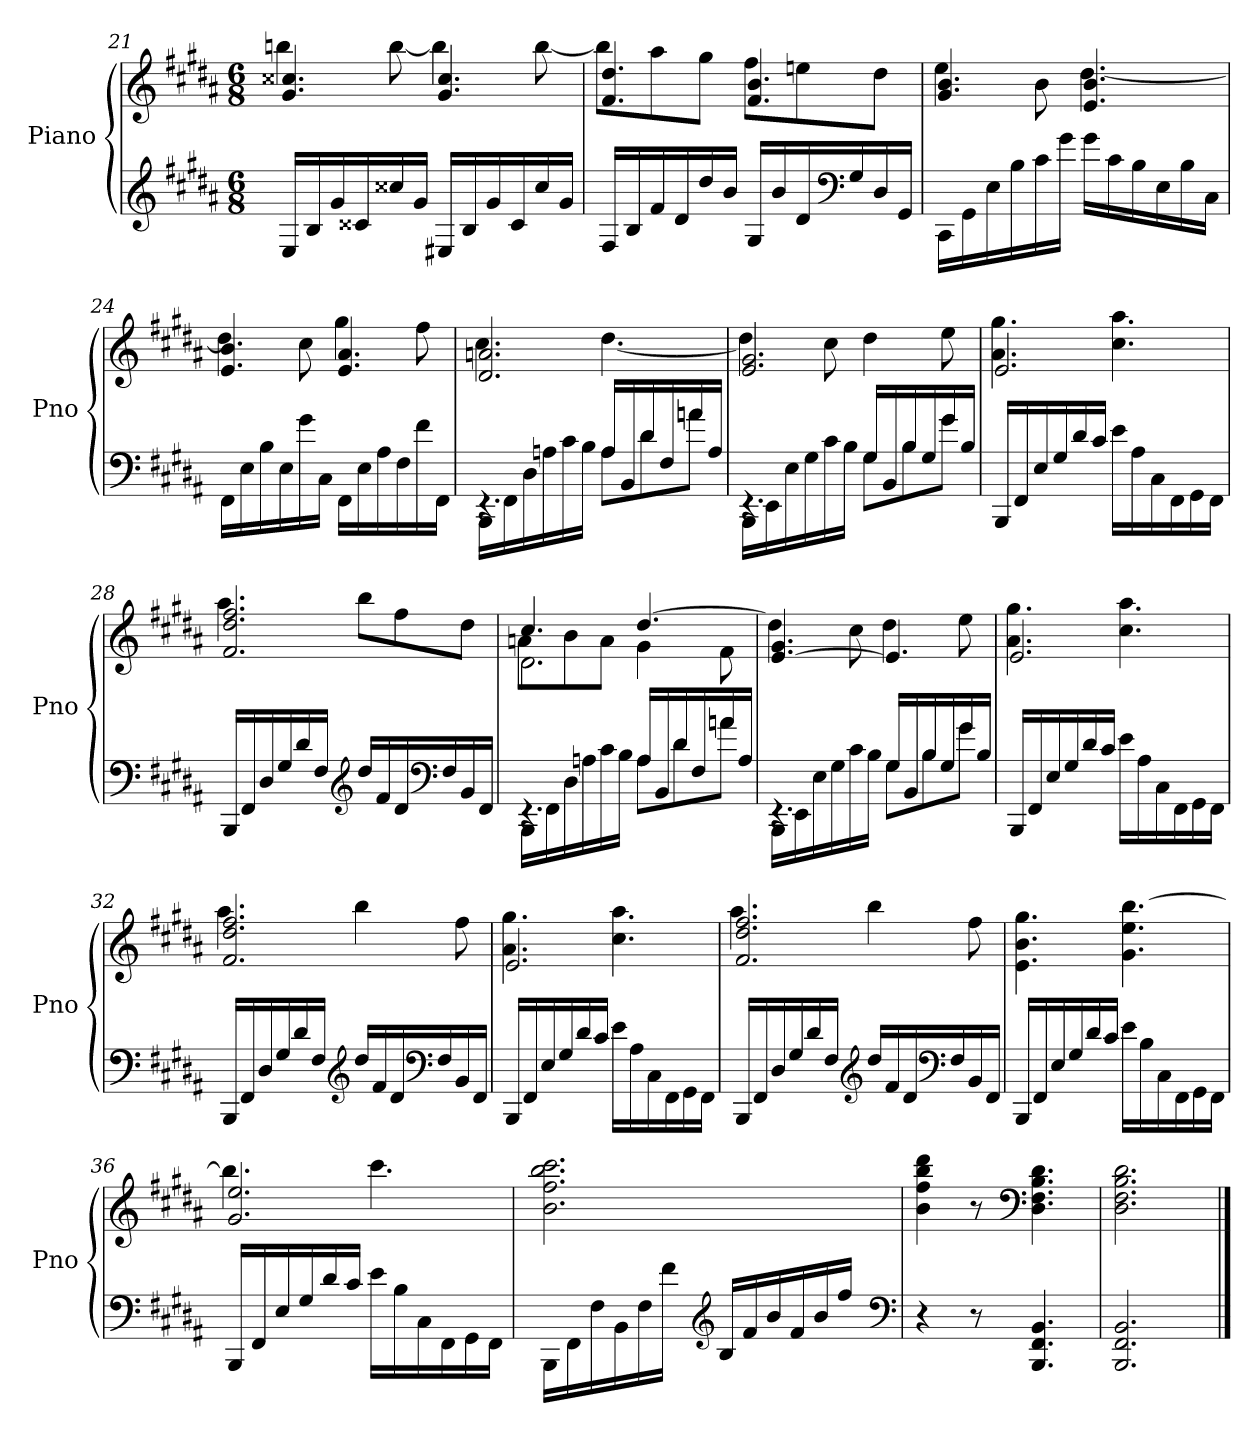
**kern	**kern
*part1	*part1
*staff2	*staff1
*I"Piano	*
*I'Pno	*
*clefG2	*clefG2
*k[f#c#g#d#a#]	*k[f#c#g#d#a#]
*B:	*B:
*M6/8	*M6/8
=21	=21
*	*^
16ELL	4.g# 4.cc##X	4bbn
16B	.	.
16g#	.	.
16c##X	.	.
16cc##X	.	[8bb
16g#JJ	.	.
16E#XLL	4.g# 4.cc##	4bb]
16B	.	.
16g#	.	.
16c##	.	.
16cc##	.	[8bb
16g#JJ	.	.
=22	=22	=22
16F#LL	4.f# 4.dd#	8bbL]
16B	.	.
16f#	.	8aa#
16d#	.	.
16dd#	.	8gg#J
16bJJ	.	.
16G#LL	4.f# 4.b	8ff#L
16b	.	.
16d#	.	8een
*clefF4	*	*
16G#	.	.
16D#	.	8dd#J
16GG#JJ	.	.
=23	=23	=23
16CC#LL	4.g# 4.b	4ee
16GG#	.	.
16E	.	.
16B	.	.
16c#	.	8b
16g#JJ	.	.
16g#LL	4.e 4.b	[4.dd#
16c#	.	.
16B	.	.
16E	.	.
16B	.	.
16C#JJ	.	.
=24	=24	=24
16FF#LL	4.e 4.b	4dd#]
16E	.	.
16B	.	.
16E	.	.
16g#	.	8cc#
16C#JJ	.	.
16FF#LL	4.e 4.a#	4gg#
16E	.	.
16A#	.	.
16F#	.	.
16f#	.	8ff#
16FF#JJ	.	.
=25	=25	=25
*^	*	*
4.rEE	16BBBLL	2.d# 2.an	4.cc#
.	16FF#	.	.
.	16D#	.	.
.	16An	.	.
.	16c#	.	.
.	16BJJ	.	.
16ALL	8AL	.	[4.dd#
16BB	.	.	.
16d#	8d#	.	.
16F#	.	.	.
16an	8anJ	.	.
16AJJ	.	.	.
=26	=26	=26	=26
4.rEE	16BBBLL	2.e 2.g#	4dd#]
.	16EE	.	.
.	16E	.	.
.	16G#	.	.
.	16c#	.	8cc#
.	16BJJ	.	.
16G#LL	8G#L	.	4dd#
16BB	.	.	.
16B	8B	.	.
16G#	.	.	.
16g#	8g#J	.	8ee
16BJJ	.	.	.
*v	*v	*	*
=27	=27	=27
16BBBLL	2.e	4.a# 4.gg#
16FF#	.	.
16E	.	.
16G#	.	.
16d#	.	.
16c#JJ	.	.
16eLL	.	4.cc# 4.aa#
16A#	.	.
16C#	.	.
16FF#	.	.
16GG#	.	.
16FF#JJ	.	.
=28	=28	=28
16BBBLL	2.f# 2.dd# 2.ff#	4.aa#
16FF#	.	.
16D#	.	.
16G#	.	.
16d#	.	.
16F#JJ	.	.
*clefG2	*	*
16dd#LL	.	8bbL
16f#	.	.
16d#	.	8ff#
*clefF4	*	*
16F#	.	.
16BB	.	8dd#J
16FF#JJ	.	.
=29	=29	=29
*^	*	*^
4.rEE	16BBBLL	2.d#\	8anL	4.cc#
.	16FF#	.	.	.
.	16D#	.	8b	.
.	16An	.	.	.
.	16c#	.	8aJ	.
.	16BJJ	.	.	.
16ALL	8AL	.	4g#	[4.dd#
16BB	.	.	.	.
16d#	8d#	.	.	.
16F#	.	.	.	.
16an	8anJ	.	8f#	.
16AJJ	.	.	.	.
*	*	*	*v	*v
=30	=30	=30	=30
4.rEE	16BBBLL	[4.e 4.g#	4dd#]
.	16EE	.	.
.	16E	.	.
.	16G#	.	.
.	16c#	.	8cc#
.	16BJJ	.	.
16G#LL	8G#L	4.e]	4dd#
16BB	.	.	.
16B	8B	.	.
16G#	.	.	.
16g#	8g#J	.	8ee
16BJJ	.	.	.
*v	*v	*	*
=31	=31	=31
16BBBLL	2.e	4.a# 4.gg#
16FF#	.	.
16E	.	.
16G#	.	.
16d#	.	.
16c#JJ	.	.
16eLL	.	4.cc# 4.aa#
16A#	.	.
16C#	.	.
16FF#	.	.
16GG#	.	.
16FF#JJ	.	.
=32	=32	=32
16BBBLL	2.f# 2.dd# 2.ff#	4.aa#
16FF#	.	.
16D#	.	.
16G#	.	.
16d#	.	.
16F#JJ	.	.
*clefG2	*	*
16dd#LL	.	4bb
16f#	.	.
16d#	.	.
*clefF4	*	*
16F#	.	.
16BB	.	8ff#
16FF#JJ	.	.
=33	=33	=33
16BBBLL	2.e	4.a# 4.gg#
16FF#	.	.
16E	.	.
16G#	.	.
16d#	.	.
16c#JJ	.	.
16eLL	.	4.cc# 4.aa#
16A#	.	.
16C#	.	.
16FF#	.	.
16GG#	.	.
16FF#JJ	.	.
=34	=34	=34
16BBBLL	2.f# 2.dd# 2.ff#	4.aa#
16FF#	.	.
16D#	.	.
16G#	.	.
16d#	.	.
16F#JJ	.	.
*clefG2	*	*
16dd#LL	.	4bb
16f#	.	.
16d#	.	.
*clefF4	*	*
16F#	.	.
16BB	.	8ff#
16FF#JJ	.	.
*	*v	*v
=35	=35
16BBBLL	4.e 4.b 4.gg#
16FF#	.
16E	.
16G#	.
16d#	.
16c#JJ	.
16eLL	4.g# 4.ee [4.bb
16B	.
16C#	.
16FF#	.
16GG#	.
16FF#JJ	.
=36	=36
*	*^
16BBBLL	2.g# 2.ee	4.bb]
16FF#	.	.
16E	.	.
16G#	.	.
16d#	.	.
16c#JJ	.	.
16eLL	.	4.ccc#
16B	.	.
16C#	.	.
16FF#	.	.
16GG#	.	.
16FF#JJ	.	.
*	*v	*v
=37	=37
16BBBLL	2.b 2.ff# 2.bb 2.ccc#
16FF#	.
16F#	.
16BB	.
16F#	.
16f#JJ	.
*clefG2	*
16BLL	.
16f#	.
16b	.
16f#	.
16b	.
16ff#JJ	.
*clefF4	*
=38	=38
4r	4b 4ff# 4bb 4ddd#
8r	8r
*	*clefF4
4.BBB 4.FF# 4.BB	4.D# 4.F# 4.B 4.d#
=39	=39
2.BBB 2.FF# 2.BB	2.D# 2.F# 2.B 2.d#
==	==
*-	*-
